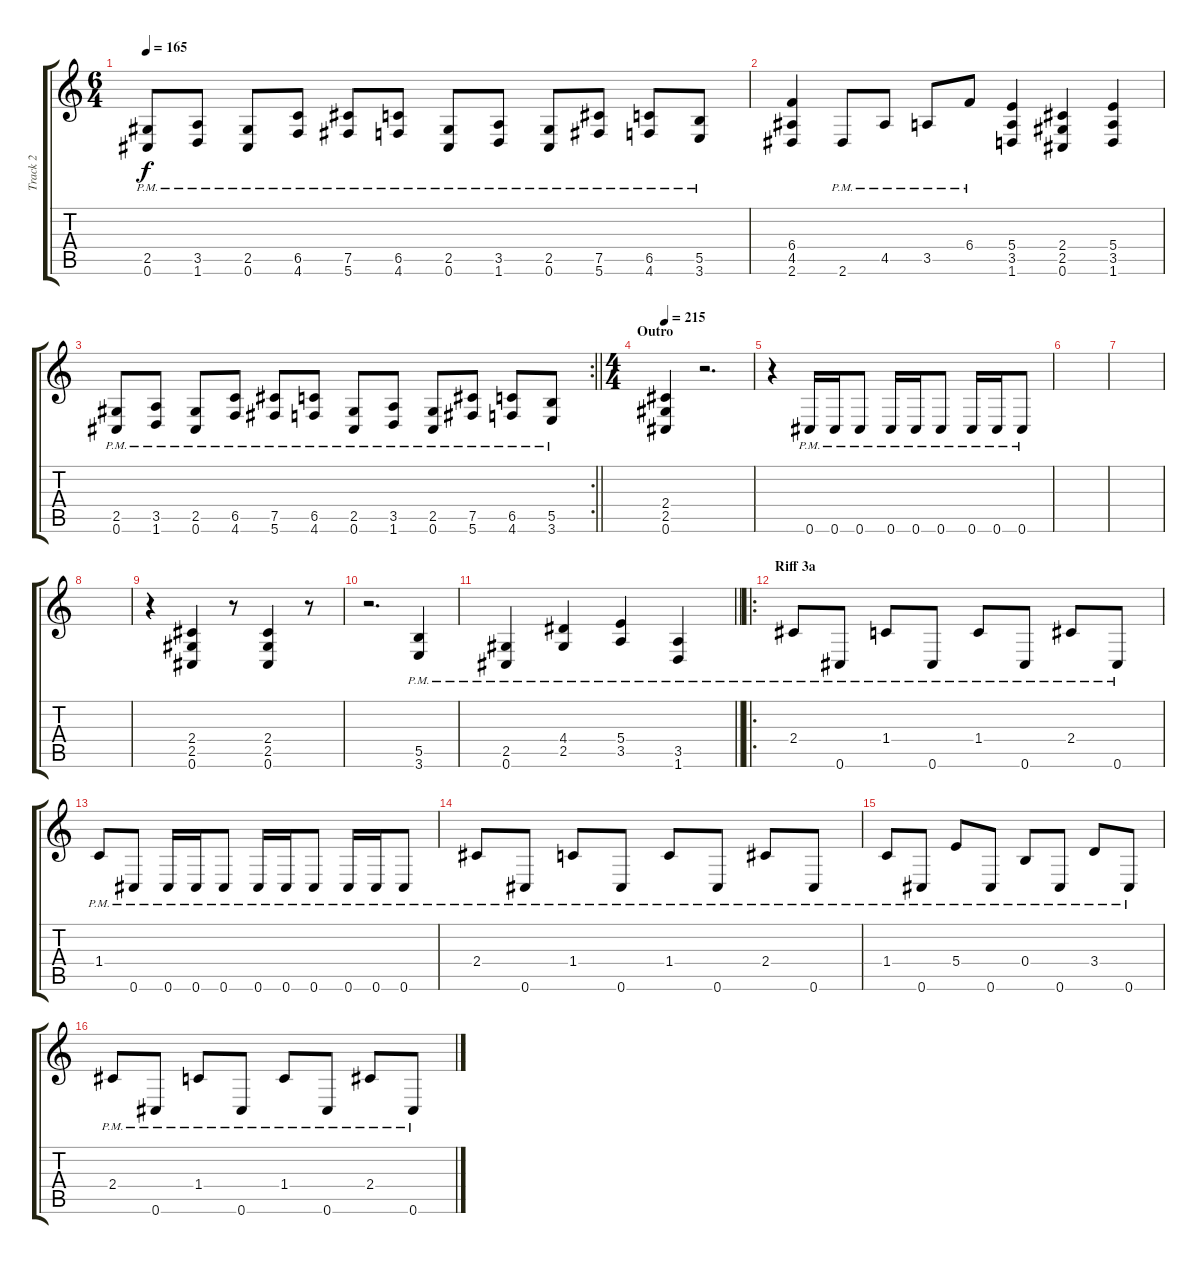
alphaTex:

\track ("Track 2" "Track 2") {instrument distortionguitar}
\staff {score tabs}
\tuning (Db4 Ab3 E3 B2 Gb2 Db2) {hide}
\ts (6 4)
\tempo 165
\clef g2
\ks c
(2.5{pm} 0.6{pm}).8{dy f} (3.5{pm} 1.6{pm}).8 (2.5{pm} 0.6{pm}).8 (6.5{pm} 4.6{pm}).8 (7.5{pm} 5.6{pm}).8 (6.5{pm} 4.6{pm}).8 (2.5{pm} 0.6{pm}).8 (3.5{pm} 1.6{pm}).8 (2.5{pm} 0.6{pm}).8 (7.5{pm} 5.6{pm}).8 (6.5{pm} 4.6{pm}).8 (5.5{pm} 3.6{pm}).8 |
(6.4 4.5 2.6).4 2.6{pm}.8 4.5{pm}.8 3.5{pm}.8 6.4{pm}.8 (5.4 3.5 1.6).4 (2.4 2.5 0.6).4 (5.4 3.5 1.6).4 |
\rc 2
\barLineRight lightlight
(2.5{pm} 0.6{pm}).8 (3.5{pm} 1.6{pm}).8 (2.5{pm} 0.6{pm}).8 (6.5{pm} 4.6{pm}).8 (7.5{pm} 5.6{pm}).8 (6.5{pm} 4.6{pm}).8 (2.5{pm} 0.6{pm}).8 (3.5{pm} 1.6{pm}).8 (2.5{pm} 0.6{pm}).8 (7.5{pm} 5.6{pm}).8 (6.5{pm} 4.6{pm}).8 (5.5{pm} 3.6{pm}).8 |
\ts (4 4)
\section ("" "Outro")
\tempo 215
(2.4 2.5 0.6).4 r.2{d} |
r.4 0.6{pm}.16 0.6{pm}.16 0.6{pm}.8 0.6{pm}.16 0.6{pm}.16 0.6{pm}.8 0.6{pm}.16 0.6{pm}.16 0.6{pm}.8 |
|
|
|
r.4 (2.4 2.5 0.6).4 r.8 (2.4 2.5 0.6).4 r.8 |
r.2{d} (5.5{pm} 3.6{pm}).4 |
\barLineRight lightlight
(2.5{pm} 0.6{pm}).4 (4.4{pm} 2.5{pm}).4 (5.4{pm} 3.5{pm}).4 (3.5{pm} 1.6{pm}).4 |
\ro
\section ("" "Riff 3a")
2.4{pm}.8 0.6{pm}.8 1.4{pm}.8 0.6{pm}.8 1.4{pm}.8 0.6{pm}.8 2.4{pm}.8 0.6{pm}.8 |
1.4{pm}.8 0.6{pm}.8 0.6{pm}.16 0.6{pm}.16 0.6{pm}.8 0.6{pm}.16 0.6{pm}.16 0.6{pm}.8 0.6{pm}.16 0.6{pm}.16 0.6{pm}.8 |
2.4{pm}.8 0.6{pm}.8 1.4{pm}.8 0.6{pm}.8 1.4{pm}.8 0.6{pm}.8 2.4{pm}.8 0.6{pm}.8 |
1.4{pm}.8 0.6{pm}.8 5.4{pm}.8 0.6{pm}.8 0.4{pm}.8 0.6{pm}.8 3.4{pm}.8 0.6{pm}.8 |
2.4{pm}.8 0.6{pm}.8 1.4{pm}.8 0.6{pm}.8 1.4{pm}.8 0.6{pm}.8 2.4{pm}.8 0.6{pm}.8
